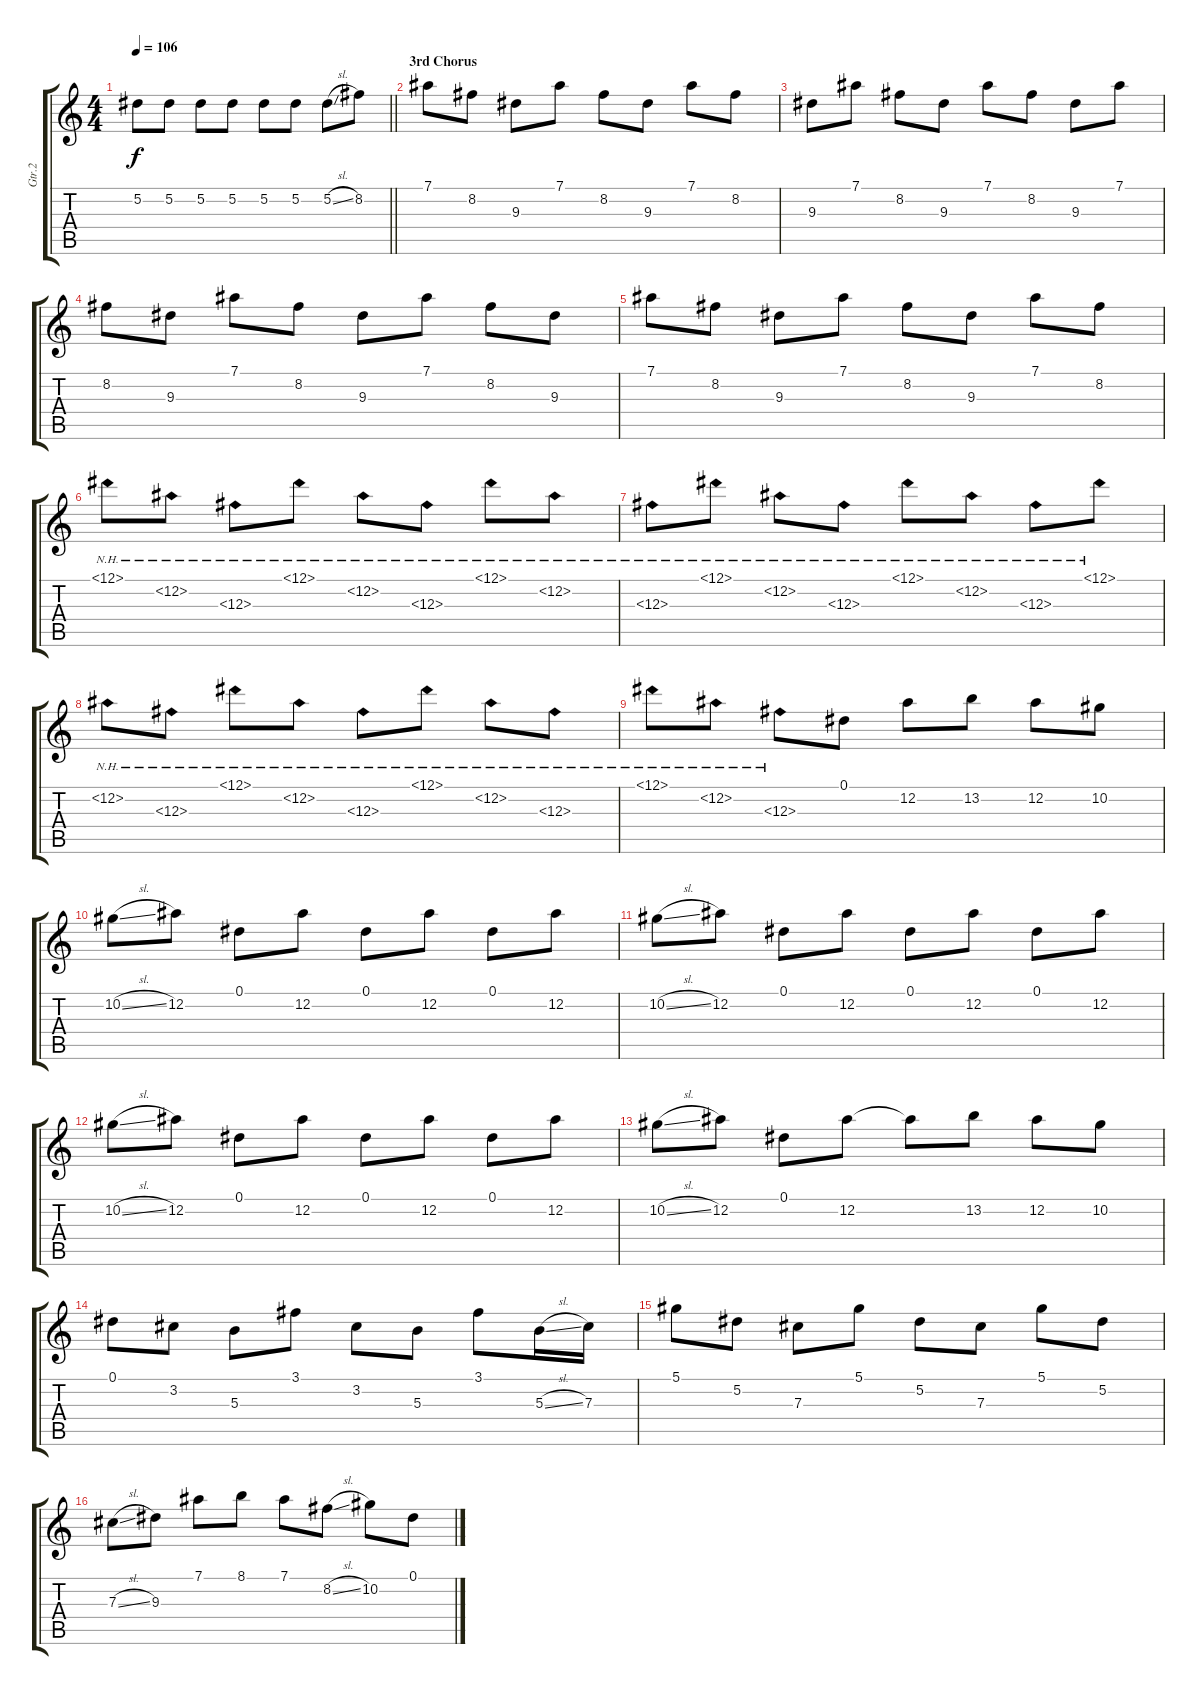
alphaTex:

\track ("Gtr.2" "Gtr.2") {instrument electricguitarclean}
\staff {score tabs}
\tuning (Eb4 Bb3 Gb3 Db3 Ab2 Eb2) {hide}
\ts (4 4)
\tempo 106
\clef g2
\barLineRight lightlight
\ks c
5.2.8{dy f} 5.2.8 5.2.8 5.2.8 5.2.8 5.2.8 5.2{sl}.8 8.2.8 |
\section ("" "3rd Chorus")
7.1.8 8.2.8 9.3.8 7.1.8 8.2.8 9.3.8 7.1.8 8.2.8 |
9.3.8 7.1.8 8.2.8 9.3.8 7.1.8 8.2.8 9.3.8 7.1.8 |
8.2.8 9.3.8 7.1.8 8.2.8 9.3.8 7.1.8 8.2.8 9.3.8 |
7.1.8 8.2.8 9.3.8 7.1.8 8.2.8 9.3.8 7.1.8 8.2.8 |
12.1{nh}.8 12.2{nh}.8 12.3{nh}.8 12.1{nh}.8 12.2{nh}.8 12.3{nh}.8 12.1{nh}.8 12.2{nh}.8 |
12.3{nh}.8 12.1{nh}.8 12.2{nh}.8 12.3{nh}.8 12.1{nh}.8 12.2{nh}.8 12.3{nh}.8 12.1{nh}.8 |
12.2{nh}.8 12.3{nh}.8 12.1{nh}.8 12.2{nh}.8 12.3{nh}.8 12.1{nh}.8 12.2{nh}.8 12.3{nh}.8 |
12.1{nh}.8 12.2{nh}.8 12.3{nh}.8 0.1.8 12.2.8 13.2.8 12.2.8 10.2.8 |
10.2{sl}.8 12.2.8 0.1.8 12.2.8 0.1.8 12.2.8 0.1.8 12.2.8 |
10.2{sl}.8 12.2.8 0.1.8 12.2.8 0.1.8 12.2.8 0.1.8 12.2.8 |
10.2{sl}.8 12.2.8 0.1.8 12.2.8 0.1.8 12.2.8 0.1.8 12.2.8 |
10.2{sl}.8 12.2.8 0.1.8 12.2.8 12.2{t}.8 13.2.8 12.2.8 10.2.8 |
0.1.8 3.2.8 5.3.8 3.1.8 3.2.8 5.3.8 3.1.8 5.3{sl}.16 7.3.16 |
5.1.8 5.2.8 7.3.8 5.1.8 5.2.8 7.3.8 5.1.8 5.2.8 |
7.3{sl}.8 9.3.8 7.1.8 8.1.8 7.1.8 8.2{sl}.8 10.2.8 0.1.8
